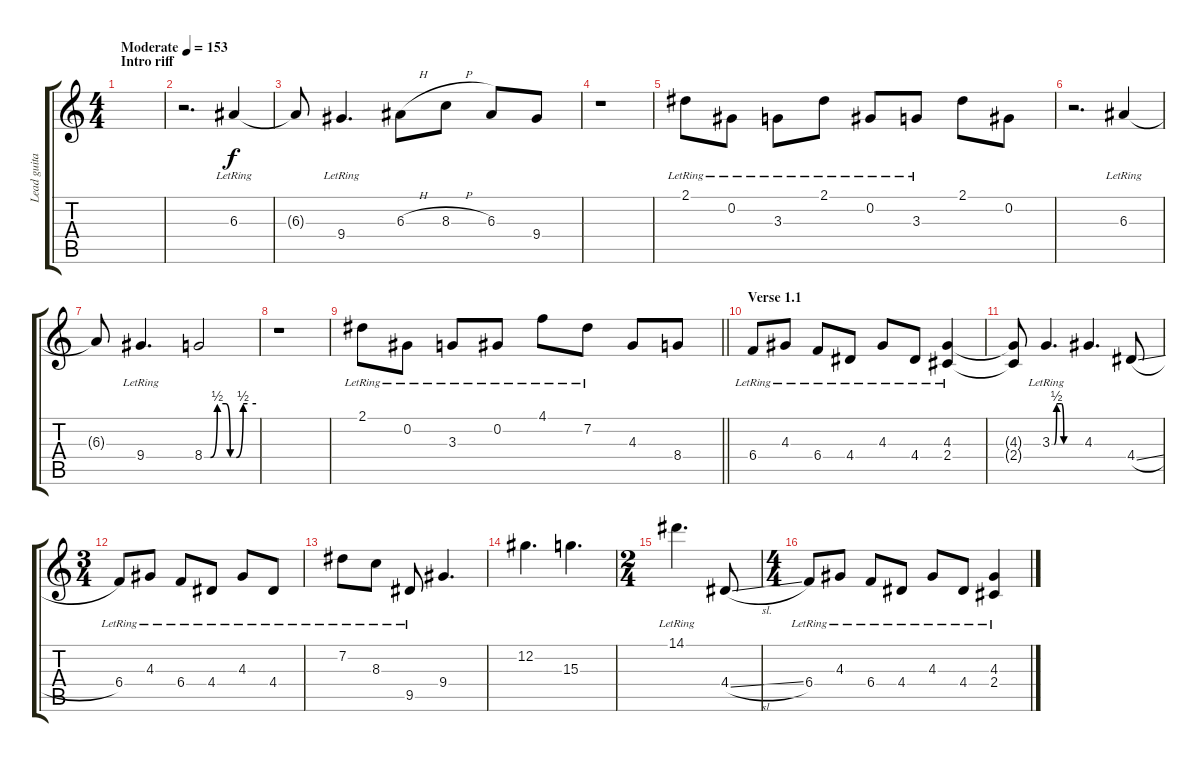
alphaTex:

\track ("Lead guitar" "Lead guita") {instrument distortionguitar}
\staff {score tabs}
\tuning (Db4 Ab3 E3 B2 Gb2 B1) {hide}
\ts (4 4)
\section ("" "Intro riff")
\tempo (153 "Moderate")
\clef g2
\ks c
|
r.2{d} 6.3{lr}.4 |
6.3{t}.8 9.4{lr}.4{d} 6.3{h}.8 8.3{h}.8 6.3.8 9.4.8 |
r.1 |
2.1{lr}.8 0.2{lr}.8 3.3{lr}.8 2.1{lr}.8 0.2{lr}.8 3.3{lr}.8 2.1.8 0.2.8 |
r.2{d} 6.3{lr}.4 |
6.3{t}.8 9.4{lr}.4{d} 8.4{be (custom 0 0 7 0 15 2 25 2 30 0 37 0 45 2 50 2 60 2)}.2 |
r.1 |
\barLineRight lightlight
2.1{lr}.8 0.2{lr}.8 3.3{lr}.8 0.2{lr}.8 4.1{lr}.8 7.2{lr}.8 4.3.8 8.4.8 |
\section ("" "Verse 1.1")
6.4{lr}.8 4.3{lr}.8 6.4{lr}.8 4.4{lr}.8 4.3{lr}.8 4.4{lr}.8 (4.3 2.4{lr}).4 |
(4.3{t} 2.4{t}).8 3.3{be (custom 0 0 5 0 10 2 20 2 25 0 30 0 60 0) lr}.4{d} 4.3.4{d} 4.4{sl}.8 |
\ts (3 4)
6.4{lr}.8 4.3{lr}.8 6.4{lr}.8 4.4{lr}.8 4.3{lr}.8 4.4{lr}.8 |
7.2{lr}.8 8.3{lr}.8 9.5{lr}.8 9.4.4{d} |
12.2.4{d} 15.3.4{d} |
\ts (2 4)
14.1{lr}.4{d} 4.4{sl}.8 |
\ts (4 4)
6.4{lr}.8 4.3{lr}.8 6.4{lr}.8 4.4{lr}.8 4.3{lr}.8 4.4{lr}.8 (4.3 2.4{lr}).4
